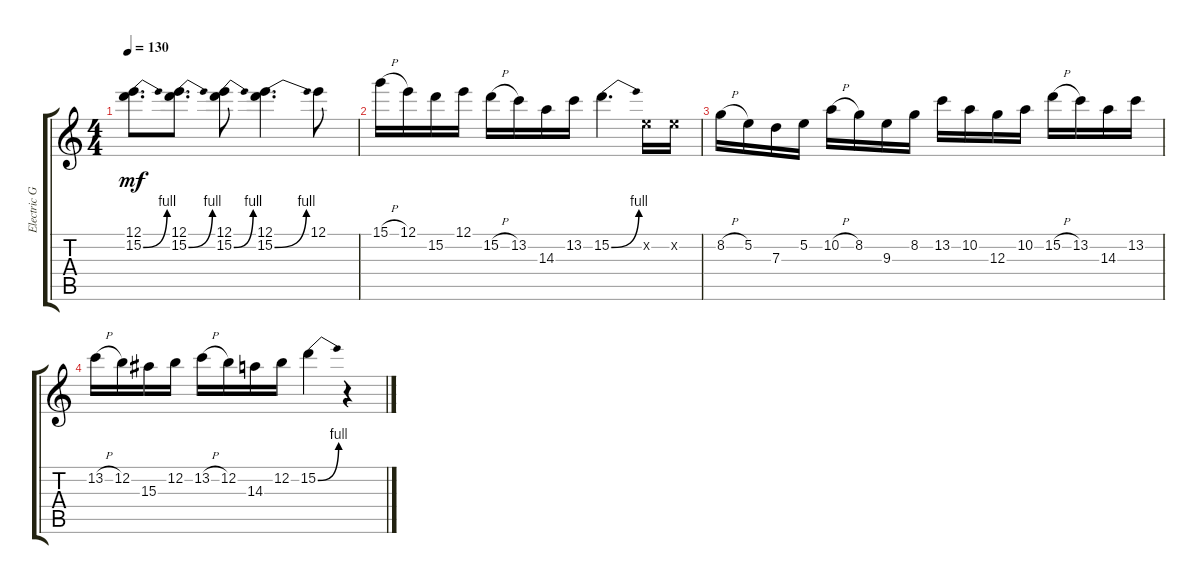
\track ("Electric Guitar" "Electric G") {instrument electricguitarclean}
\staff {score tabs}
\tuning (E4 B3 G3 D3 A2 E2) {hide}
\ts (4 4)
\tempo 130
\clef g2
\ks c
(12.1 15.2{be (bend 0 0 60 4)}).8{d dy mf instrument electricguitarclean} (12.1 15.2{be (bend 0 0 60 4)}).8{d} (12.1 15.2{be (bend 0 0 60 4)}).8 (12.1 15.2{be (bend 0 0 60 4)}).4{d} 12.1.8 |
15.1{h}.16 12.1.16 15.2.16 12.1.16 15.2{h}.16 13.2.16 14.3.16 13.2.16 15.2{be (bend 0 0 60 4)}.4{d} 5.2{x}.16 5.2{x}.16 |
8.2{h}.16 5.2.16 7.3.16 5.2.16 10.2{h}.16 8.2.16 9.3.16 8.2.16 13.2.16 10.2.16 12.3.16 10.2.16 15.2{h}.16 13.2.16 14.3.16 13.2.16 |
13.2{h}.16 12.2.16 15.3.16 12.2.16 13.2{h}.16 12.2.16 14.3.16 12.2.16 15.2{be (bend 0 0 60 4)}.4 r.4
